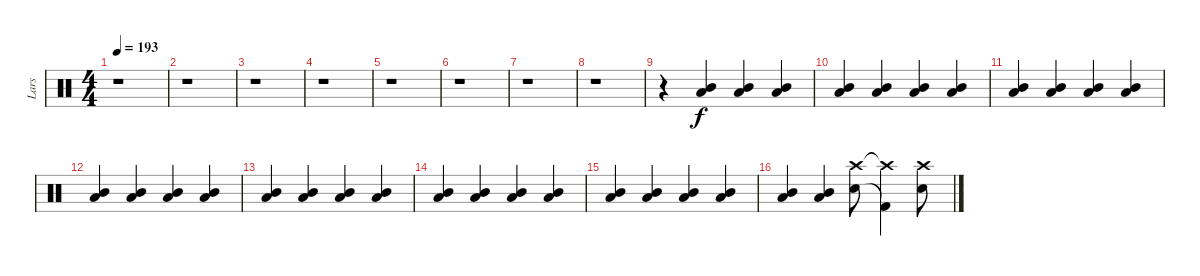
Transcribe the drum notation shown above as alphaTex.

\track ("Lars" "Lars") {instrument percussion}
\staff {score}
\articulation defaults
\ts (4 4)
\tempo 193
\clef neutral
\ks c
r.1{dy f} |
r.1 |
r.1 |
r.1 |
r.1 |
r.1 |
r.1 |
r.1 |
r.4 ("Mid Tom (hit)" "Low Tom (hit)").4 ("Mid Tom (hit)" "Low Tom (hit)").4 ("Mid Tom (hit)" "Low Tom (hit)").4 |
("Mid Tom (hit)" "Low Tom (hit)").4 ("Mid Tom (hit)" "Low Tom (hit)").4 ("Mid Tom (hit)" "Low Tom (hit)").4 ("Mid Tom (hit)" "Low Tom (hit)").4 |
("Mid Tom (hit)" "Low Tom (hit)").4 ("Mid Tom (hit)" "Low Tom (hit)").4 ("Mid Tom (hit)" "Low Tom (hit)").4 ("Mid Tom (hit)" "Low Tom (hit)").4 |
("Mid Tom (hit)" "Low Tom (hit)").4 ("Mid Tom (hit)" "Low Tom (hit)").4 ("Mid Tom (hit)" "Low Tom (hit)").4 ("Mid Tom (hit)" "Low Tom (hit)").4 |
("Mid Tom (hit)" "Low Tom (hit)").4 ("Mid Tom (hit)" "Low Tom (hit)").4 ("Mid Tom (hit)" "Low Tom (hit)").4 ("Mid Tom (hit)" "Low Tom (hit)").4 |
("Mid Tom (hit)" "Low Tom (hit)").4 ("Mid Tom (hit)" "Low Tom (hit)").4 ("Mid Tom (hit)" "Low Tom (hit)").4 ("Mid Tom (hit)" "Low Tom (hit)").4 |
("Mid Tom (hit)" "Low Tom (hit)").4 ("Mid Tom (hit)" "Low Tom (hit)").4 ("Mid Tom (hit)" "Low Tom (hit)").4 ("Mid Tom (hit)" "Low Tom (hit)").4 |
("Mid Tom (hit)" "Low Tom (hit)").4 ("Mid Tom (hit)" "Low Tom (hit)").4 ("Crash high (hit)" "Electric Snare (hit)").8 ("Crash high (hit)"{t} "Kick (hit) 2"{t}).4 ("Crash high (hit)" "Electric Snare (hit)").8
